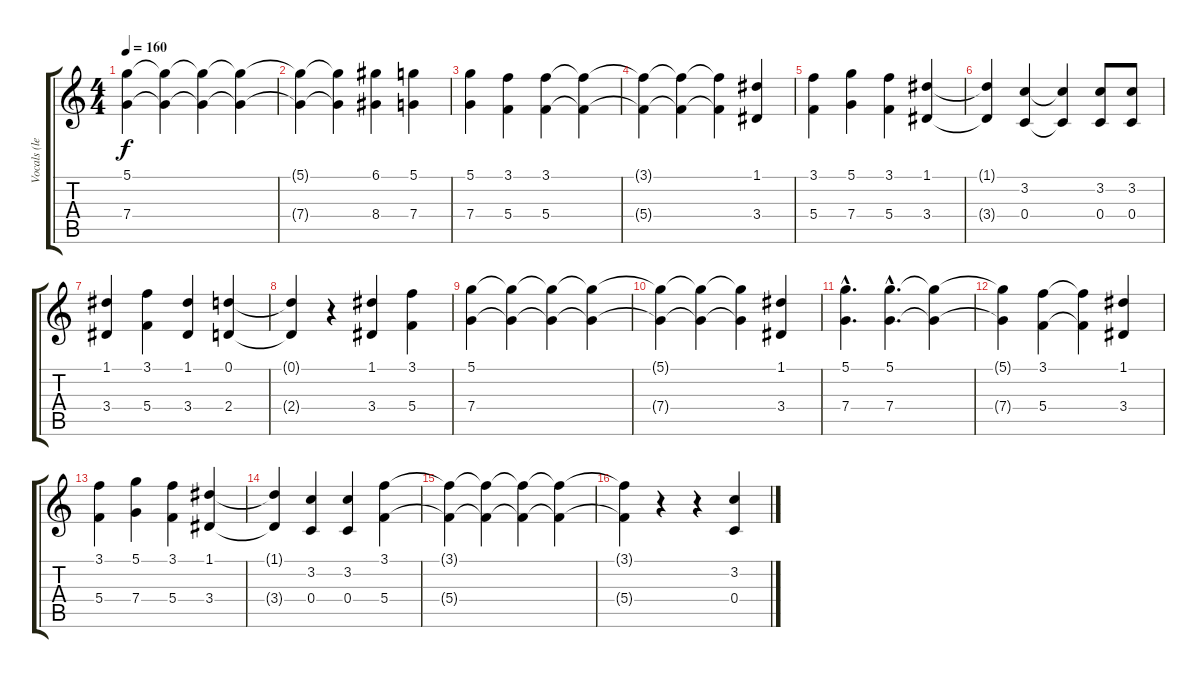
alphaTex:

\track ("Vocals (lead)" "Vocals (le") {instrument stringensemble1}
\staff {score tabs}
\tuning (D5 A4 F4 C4 G3 C3) {hide}
\ts (4 4)
\tempo 160
\clef g2
\ks c
(5.1 7.4).4{dy f} (5.1{t} 7.4{t}).4 (5.1{t} 7.4{t}).4 (5.1{t} 7.4{t}).4 |
(5.1{t} 7.4{t}).4 (5.1{t} 7.4{t}).4 (6.1 8.4).4 (5.1 7.4).4 |
(5.1 7.4).4 (3.1 5.4).4 (3.1 5.4).4 (3.1{t} 5.4{t}).4 |
(3.1{t} 5.4{t}).4 (3.1{t} 5.4{t}).4 (3.1{t} 5.4{t}).4 (1.1 3.4).4 |
(3.1 5.4).4 (5.1 7.4).4 (3.1 5.4).4 (1.1 3.4).4 |
(1.1{t} 3.4{t}).4 (3.2 0.4).4 (3.2{t} 0.4{t}).4 (3.2 0.4).8 (3.2 0.4).8 |
(1.1 3.4).4 (3.1 5.4).4 (1.1 3.4).4 (0.1 2.4).4 |
(0.1{t} 2.4{t}).4 r.4 (1.1 3.4).4 (3.1 5.4).4 |
(5.1 7.4).4 (5.1{t} 7.4{t}).4 (5.1{t} 7.4{t}).4 (5.1{t} 7.4{t}).4 |
(5.1{t} 7.4{t}).4 (5.1{t} 7.4{t}).4 (5.1{t} 7.4{t}).4 (1.1 3.4).4 |
(5.1{hac} 7.4{hac}).4{d} (5.1{hac} 7.4{hac}).4{d} (5.1{t} 7.4{t}).4 |
(5.1{t} 7.4{t}).4 (3.1 5.4).4 (3.1{t} 5.4{t}).4 (1.1 3.4).4 |
(3.1 5.4).4 (5.1 7.4).4 (3.1 5.4).4 (1.1 3.4).4 |
(1.1{t} 3.4{t}).4 (3.2 0.4).4 (3.2 0.4).4 (3.1 5.4).4 |
(3.1{t} 5.4{t}).4 (3.1{t} 5.4{t}).4 (3.1{t} 5.4{t}).4 (3.1{t} 5.4{t}).4 |
(3.1{t} 5.4{t}).4 r.4 r.4 (3.2 0.4).4
